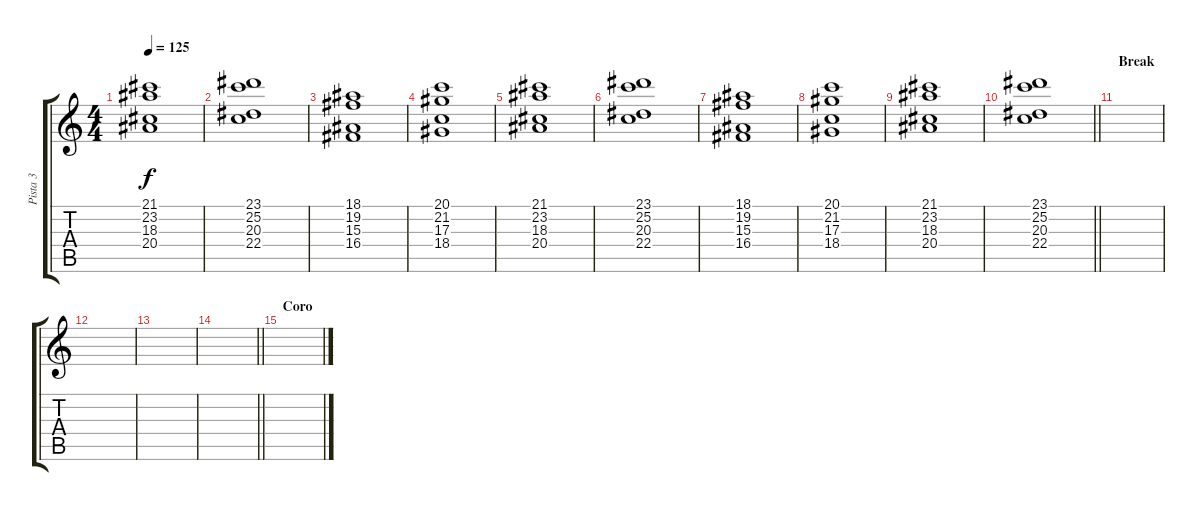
\track ("Pista 3" "Pista 3") {instrument stringensemble2}
\staff {score tabs}
\tuning (E4 B3 G3 D3 A2 E2) {hide}
\ts (4 4)
\tempo 125
\clef g2
\ks c
(21.1 23.2 18.3 20.4).1{dy f} |
(23.1 25.2 20.3 22.4).1 |
(18.1 19.2 15.3 16.4).1 |
(20.1 21.2 17.3 18.4).1 |
(21.1 23.2 18.3 20.4).1 |
(23.1 25.2 20.3 22.4).1 |
(18.1 19.2 15.3 16.4).1 |
(20.1 21.2 17.3 18.4).1 |
(21.1 23.2 18.3 20.4).1 |
\barLineRight lightlight
(23.1 25.2 20.3 22.4).1 |
\section ("" "Break")
|
|
|
\barLineRight lightlight
|
\section ("" "Coro")
